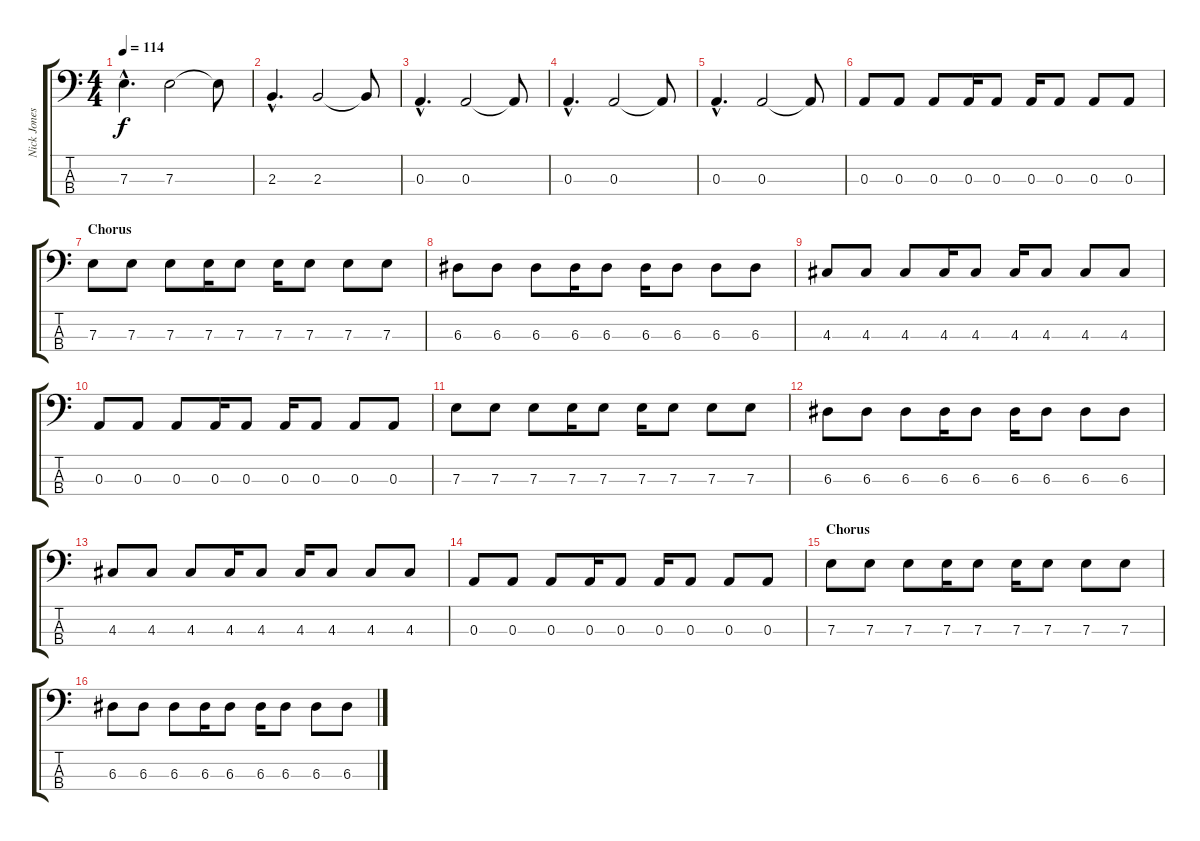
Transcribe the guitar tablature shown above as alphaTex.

\track ("Nick Jones" "Nick Jones") {instrument electricbassfinger}
\staff {score tabs}
\tuning (G2 D2 A1 E1) {hide}
\ts (4 4)
\tempo 114
\clef f4
\ks c
7.3{hac}.4{d dy f} 7.3.2 7.3{t}.8 |
2.3{hac}.4{d} 2.3.2 2.3{t}.8 |
0.3{hac}.4{d} 0.3.2 0.3{t}.8 |
0.3{hac}.4{d} 0.3.2 0.3{t}.8 |
0.3{hac}.4{d} 0.3.2 0.3{t}.8 |
0.3.8 0.3.8 0.3.8{volume 15} 0.3.16 0.3.8 0.3.16 0.3.8 0.3.8 0.3.8 |
\section ("" "Chorus")
7.3.8 7.3.8 7.3.8 7.3.16 7.3.8 7.3.16 7.3.8 7.3.8 7.3.8 |
6.3.8 6.3.8 6.3.8 6.3.16 6.3.8 6.3.16 6.3.8 6.3.8 6.3.8 |
4.3.8 4.3.8 4.3.8 4.3.16 4.3.8 4.3.16 4.3.8 4.3.8 4.3.8 |
0.3.8 0.3.8 0.3.8 0.3.16 0.3.8 0.3.16 0.3.8 0.3.8 0.3.8 |
7.3.8 7.3.8 7.3.8 7.3.16 7.3.8 7.3.16 7.3.8 7.3.8 7.3.8 |
6.3.8 6.3.8 6.3.8 6.3.16 6.3.8 6.3.16 6.3.8 6.3.8 6.3.8 |
4.3.8 4.3.8 4.3.8 4.3.16 4.3.8 4.3.16 4.3.8 4.3.8 4.3.8 |
0.3.8 0.3.8 0.3.8 0.3.16 0.3.8 0.3.16 0.3.8 0.3.8 0.3.8 |
\section ("" "Chorus")
7.3.8 7.3.8 7.3.8 7.3.16 7.3.8 7.3.16 7.3.8 7.3.8 7.3.8 |
6.3.8 6.3.8 6.3.8 6.3.16 6.3.8 6.3.16 6.3.8 6.3.8 6.3.8
